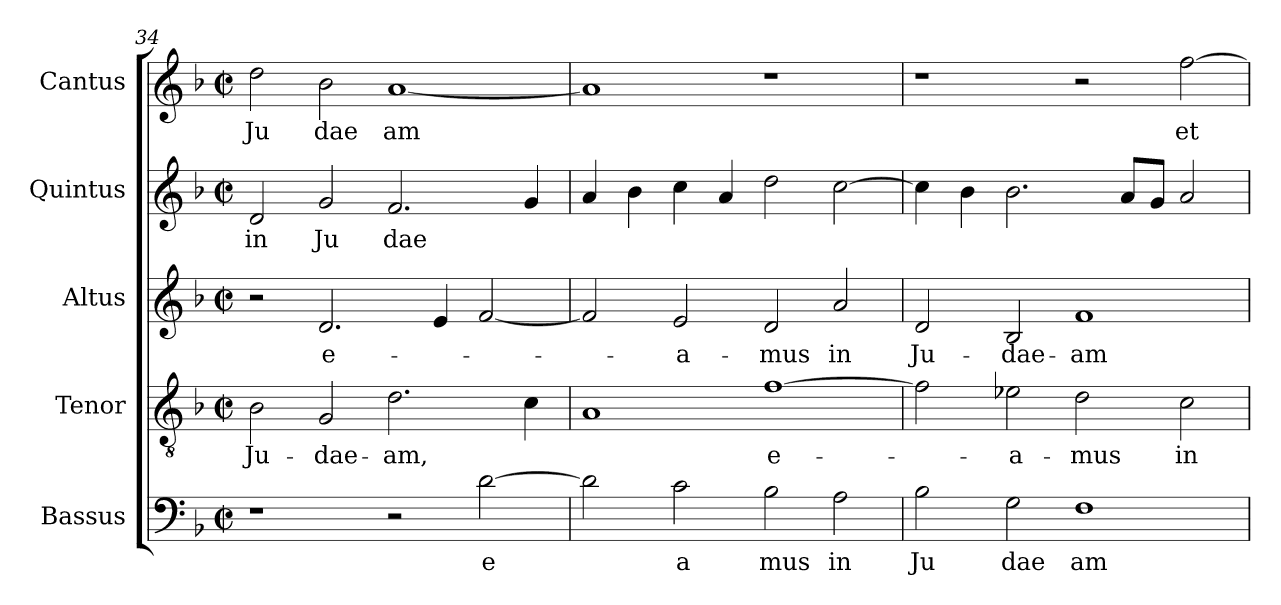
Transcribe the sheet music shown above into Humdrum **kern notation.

**kern	**text	**kern	**text	**kern	**text	**kern	**text	**kern	**text
*part5	*part5	*part4	*part4	*part3	*part3	*part2	*part2	*part1	*part1
*staff5	*staff5	*staff4	*staff4	*staff3	*staff3	*staff2	*staff2	*staff1	*staff1
*I"Bassus	*	*I"Tenor	*	*I"Altus	*	*I"Quintus	*	*I"Cantus	*
!!LO:PB:g=z
*clefF4	*	*clefGv2	*	*clefG2	*	*clefG2	*	*clefG2	*
*k[b-]	*	*k[b-]	*	*k[b-]	*	*k[b-]	*	*k[b-]	*
*F:	*	*F:	*	*F:	*	*F:	*	*F:	*
*M2/2	*	*M2/2	*	*M2/2	*	*M2/2	*	*M2/2	*
*met(c|)	*	*met(c|)	*	*met(c|)	*	*met(c|)	*	*met(c|)	*
=34	=34	=34	=34	=34	=34	=34	=34	=34	=34
!	!	!	!LO:LY:b:cj	!	!	!	!LO:LY:b:cj	!	!LO:LY:b:cj
1r	.	2B-\	Ju-	2r	.	2d/	in	2dd\	Ju
!	!	!	!LO:LY:b:cj	!	!LO:LY:b:cj	!	!LO:LY:b:cj	!	!LO:LY:b:cj
.	.	2G/	-dae-	2.d/	e-	2g/	Ju	2b-\	dae
!	!	!	!LO:LY:b	!	!	!	!LO:LY:b	!	!LO:LY:b:cj
2r	.	2.d\	-am,	.	.	2.f/	dae	[<1a	am
.	.	.	.	4e/	.	.	.	.	.
!	!LO:LY:b:cj	!	!	!	!	!	!	!	!
[>2d\	e	.	.	[<2f/	.	.	.	.	.
.	.	4c\	.	.	.	4g/	.	.	.
=35	=35	=35	=35	=35	=35	=35	=35	=35	=35
2d\]	.	1A	.	2f/]	.	4a/	.	1a]	.
.	.	.	.	.	.	4b-\	.	.	.
!	!LO:LY:b:cj	!	!	!	!LO:LY:b:cj	!	!	!	!
2c\	a	.	.	2e/	-a-	4cc\	.	.	.
.	.	.	.	.	.	4a/	.	.	.
!	!LO:LY:b:cj	!	!LO:LY:b:rj	!	!LO:LY:b:cj	!	!	!	!
2B-\	mus	[>1f	e-	2d/	-mus	2dd\	.	1r	.
!	!LO:LY:b:cj	!	!	!	!LO:LY:b:cj	!	!	!	!
2A\	in	.	.	2a/	in	[>2cc\	.	.	.
=36	=36	=36	=36	=36	=36	=36	=36	=36	=36
!	!LO:LY:b:cj	!	!	!	!LO:LY:b:cj	!	!	!	!
2B-\	Ju	2f\]	.	2d/	Ju-	4cc\]	.	1r	.
.	.	.	.	.	.	4b-\	.	.	.
!	!LO:LY:b:cj	!	!LO:LY:b:cj	!	!LO:LY:b:cj	!	!	!	!
2G\	dae	2e-\	-a-	2B-/	-dae-	2.b-\	.	.	.
!	!LO:LY:b:cj	!	!LO:LY:b:cj	!	!LO:LY:b:cj	!	!	!	!
1F	am	2d\	-mus	1f	-am	.	.	2r	.
.	.	.	.	.	.	8a/L	.	.	.
.	.	.	.	.	.	8g/J	.	.	.
!	!	!	!LO:LY:b:cj	!	!	!	!	!	!LO:LY:b:cj
.	.	2c\	in	.	.	2a/	.	[>2ff\	et
=	=	=	=	=	=	=	=	=	=
*-	*-	*-	*-	*-	*-	*-	*-	*-	*-
